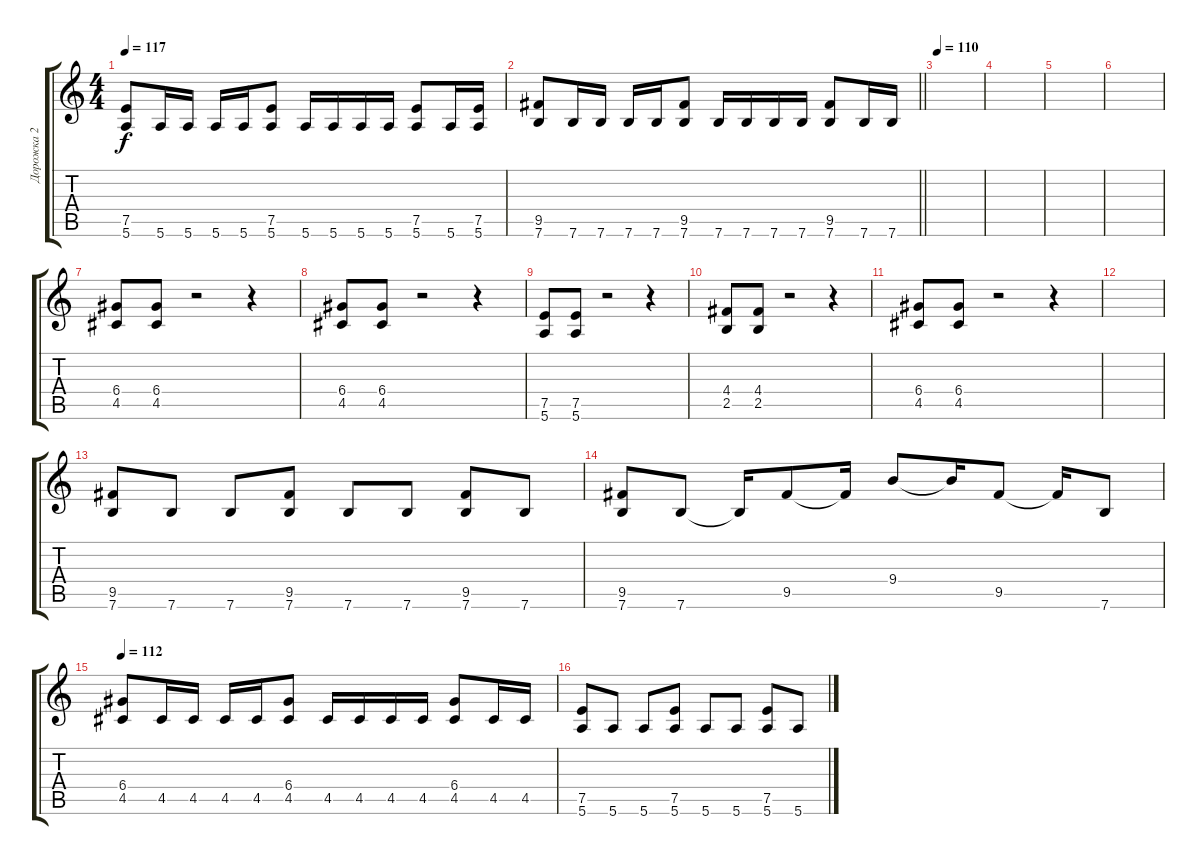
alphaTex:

\track ("Дорожка 2" "Дорожка 2") {instrument distortionguitar}
\staff {score tabs}
\tuning (E4 B3 G3 D3 A2 E2) {hide}
\ts (4 4)
\tempo 117
\clef g2
\ks c
(7.5 5.6).8{dy f} 5.6.16 5.6.16 5.6.16 5.6.16 (7.5 5.6).8 5.6.16 5.6.16 5.6.16 5.6.16 (7.5 5.6).8 5.6.16 (7.5 5.6).16 |
\barLineRight lightlight
(9.5 7.6).8 7.6.16 7.6.16 7.6.16 7.6.16 (9.5 7.6).8 7.6.16 7.6.16 7.6.16 7.6.16 (9.5 7.6).8 7.6.16 7.6.16 |
\section ("" "")
\tempo 110
|
|
|
|
(6.4 4.5).8 (6.4 4.5).8 r.2 r.4 |
(6.4 4.5).8 (6.4 4.5).8 r.2 r.4 |
(7.5 5.6).8 (7.5 5.6).8 r.2 r.4 |
(4.4 2.5).8 (4.4 2.5).8 r.2 r.4 |
(6.4 4.5).8 (6.4 4.5).8 r.2 r.4 |
|
(9.5 7.6).8 7.6.8 7.6.8 (9.5 7.6).8 7.6.8 7.6.8 (9.5 7.6).8 7.6.8 |
(9.5 7.6).8 7.6.8 7.6{t}.16 9.5.8 9.5{t}.16 9.4.8 9.4{t}.16 9.5.8 9.5{t}.16 7.6.8 |
\tempo 112
(6.4 4.5).8 4.5.16 4.5.16 4.5.16 4.5.16 (6.4 4.5).8 4.5.16 4.5.16 4.5.16 4.5.16 (6.4 4.5).8 4.5.16 4.5.16 |
(7.5 5.6).8 5.6.8 5.6.8 (7.5 5.6).8 5.6.8 5.6.8 (7.5 5.6).8 5.6.8
